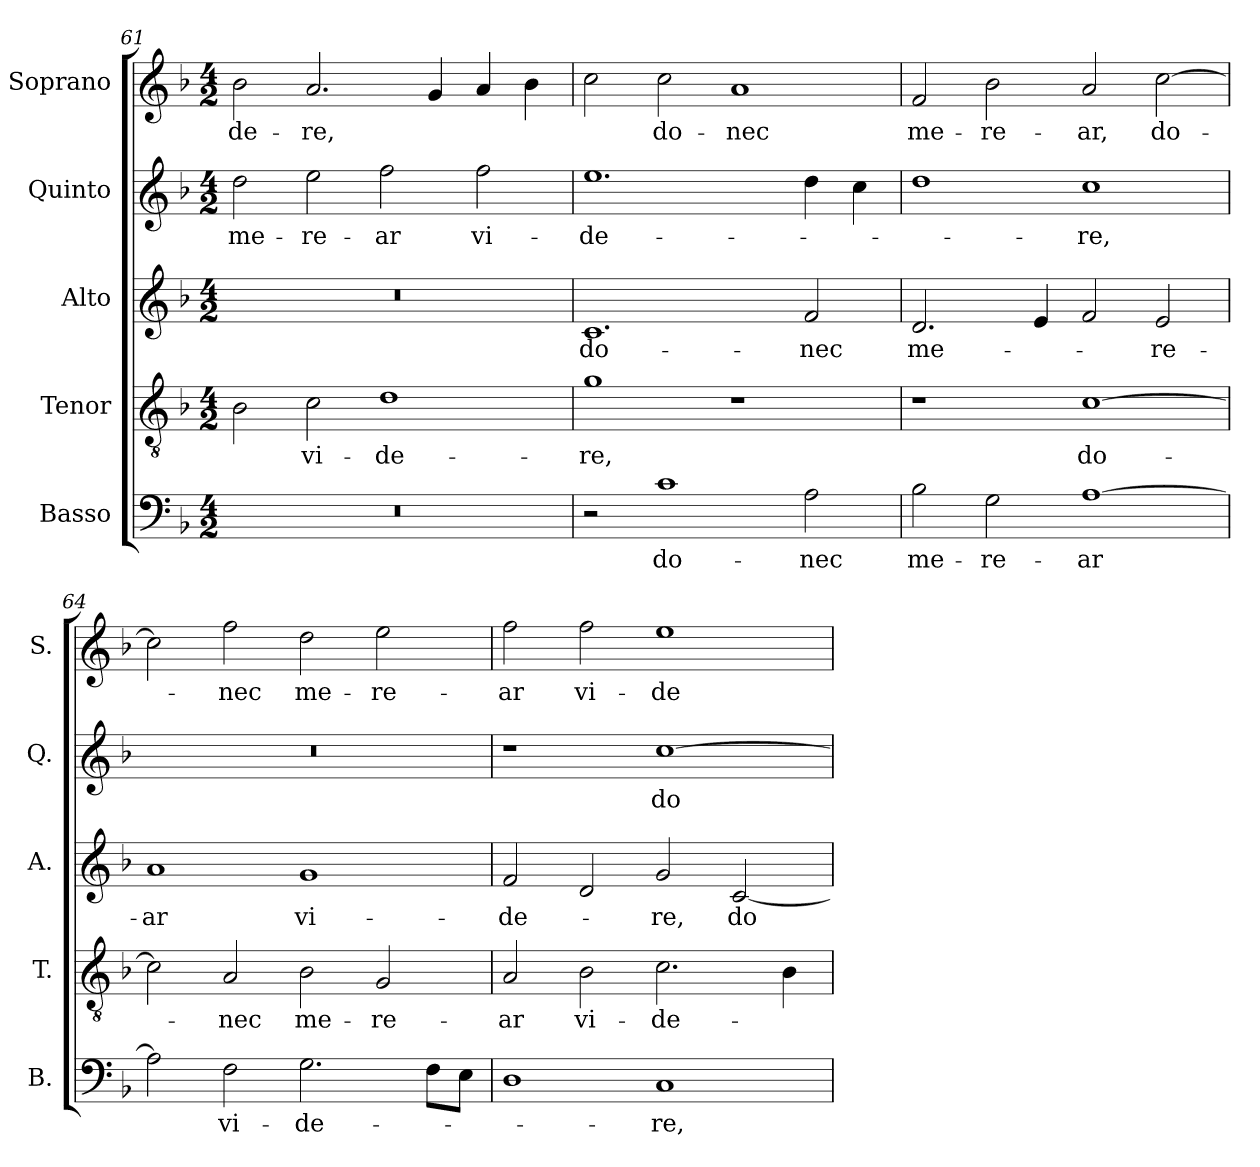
**kern	**text	**kern	**text	**kern	**text	**kern	**text	**kern	**text
*part5	*part5	*part4	*part4	*part3	*part3	*part2	*part2	*part1	*part1
*staff5	*staff5	*staff4	*staff4	*staff3	*staff3	*staff2	*staff2	*staff1	*staff1
*I"Basso	*	*I"Tenor	*	*I"Alto	*	*I"Quinto	*	*I"Soprano	*
*I'B.	*	*I'T.	*	*I'A.	*	*I'Q.	*	*I'S.	*
*clefF4	*	*clefGv2	*	*clefG2	*	*clefG2	*	*clefG2	*
*	*	*ITrd7c12	*	*	*	*	*	*	*
*k[b-]	*	*k[b-]	*	*k[b-]	*	*k[b-]	*	*k[b-]	*
*F:	*	*F:	*	*F:	*	*F:	*	*F:	*
*M4/2	*	*M4/2	*	*M4/2	*	*M4/2	*	*M4/2	*
=61	=61	=61	=61	=61	=61	=61	=61	=61	=61
!LO:N:vis=1	!	!	!	!LO:N:vis=1	!	!	!	!	!
!	!	!	!	!	!	!	!LO:LY:b:color=#000000	!	!
!	!	!	!	!	!	!	!	!	!LO:LY:b:color=#000000
0r	.	2BB-i\	.	0r	.	2ddi\	me-	2b-i\	-de-
!	!	!	!LO:LY:b:color=#000000	!	!	!	!	!	!
!	!	!	!	!	!	!	!LO:LY:b:color=#000000	!	!
!	!	!	!	!	!	!	!	!	!LO:LY:b:color=#000000
.	.	2Ci\	vi-	.	.	2eei\	-re-	2.ai/	-re,
!	!	!	!LO:LY:b:color=#000000	!	!	!	!	!	!
!	!	!	!	!	!	!	!LO:LY:b:color=#000000	!	!
.	.	1Di	-de-	.	.	2ffi\	-ar	.	.
.	.	.	.	.	.	.	.	4gi/	.
!	!	!	!	!	!	!	!LO:LY:b:color=#000000	!	!
.	.	.	.	.	.	2ffi\	vi-	4ai/	.
.	.	.	.	.	.	.	.	4b-i\	.
=62	=62	=62	=62	=62	=62	=62	=62	=62	=62
!	!	!	!LO:LY:b:color=#000000	!	!	!	!	!	!
!	!	!	!	!	!LO:LY:b:color=#000000	!	!	!	!
!	!	!	!	!	!	!	!LO:LY:b:color=#000000	!	!
2r	.	1Gi	-re,	1.ci	do-	1.eei	-de-	2cci\	.
!	!LO:LY:b:color=#000000	!	!	!	!	!	!	!	!
!	!	!	!	!	!	!	!	!	!LO:LY:b:color=#000000
1ci	do-	.	.	.	.	.	.	2cci\	do-
!	!	!	!	!	!	!	!	!	!LO:LY:b:color=#000000
.	.	1r	.	.	.	.	.	1ai	-nec
!	!LO:LY:b:color=#000000	!	!	!	!	!	!	!	!
!	!	!	!	!	!LO:LY:b:color=#000000	!	!	!	!
2Ai\	-nec	.	.	2fi/	-nec	4ddi\	.	.	.
.	.	.	.	.	.	4cci\	.	.	.
=63	=63	=63	=63	=63	=63	=63	=63	=63	=63
!	!LO:LY:b:color=#000000	!	!	!	!	!	!	!	!
!	!	!	!	!	!LO:LY:b:color=#000000	!	!	!	!
!	!	!	!	!	!	!	!	!	!LO:LY:b:color=#000000
2B-i\	me-	1r	.	2.di/	me-	1ddi	.	2fi/	me-
!	!LO:LY:b:color=#000000	!	!	!	!	!	!	!	!
!	!	!	!	!	!	!	!	!	!LO:LY:b:color=#000000
2Gi\	-re-	.	.	.	.	.	.	2b-i\	-re-
.	.	.	.	4ei/	.	.	.	.	.
!	!LO:LY:b:color=#000000	!	!	!	!	!	!	!	!
!	!	!	!LO:LY:b:color=#000000	!	!	!	!	!	!
!	!	!	!	!	!	!	!LO:LY:b:color=#000000	!	!
!	!	!	!	!	!	!	!	!	!LO:LY:b:color=#000000
[1Ai	-ar	[1Ci	do-	2fi/	.	1cci	-re,	2ai/	-ar,
!	!	!	!	!	!LO:LY:b:color=#000000	!	!	!	!
!	!	!	!	!	!	!	!	!	!LO:LY:b:color=#000000
.	.	.	.	2ei/	-re-	.	.	[2cci\	do-
!!LO:LB:g=z
=64	=64	=64	=64	=64	=64	=64	=64	=64	=64
!	!	!	!	!	!LO:LY:b:color=#000000	!LO:N:vis=1	!	!	!
2Ai\]	.	2Ci\]	.	1ai	-ar	0r	.	2cci\]	.
!	!LO:LY:b:color=#000000	!	!	!	!	!	!	!	!
!	!	!	!LO:LY:b:color=#000000	!	!	!	!	!	!
!	!	!	!	!	!	!	!	!	!LO:LY:b:color=#000000
2Fi\	vi-	2AAi/	-nec	.	.	.	.	2ffi\	-nec
!	!LO:LY:b:color=#000000	!	!	!	!	!	!	!	!
!	!	!	!LO:LY:b:color=#000000	!	!	!	!	!	!
!	!	!	!	!	!LO:LY:b:color=#000000	!	!	!	!
!	!	!	!	!	!	!	!	!	!LO:LY:b:color=#000000
2.Gi\	-de-	2BB-i\	me-	1gi	vi-	.	.	2ddi\	me-
!	!	!	!LO:LY:b:color=#000000	!	!	!	!	!	!
!	!	!	!	!	!	!	!	!	!LO:LY:b:color=#000000
.	.	2GGi/	-re-	.	.	.	.	2eei\	-re-
8Fi\L	.	.	.	.	.	.	.	.	.
8Ei\J	.	.	.	.	.	.	.	.	.
=65	=65	=65	=65	=65	=65	=65	=65	=65	=65
!	!	!	!LO:LY:b:color=#000000	!	!	!	!	!	!
!	!	!	!	!	!LO:LY:b:color=#000000	!	!	!	!
!	!	!	!	!	!	!	!	!	!LO:LY:b:color=#000000
1Di	.	2AAi/	-ar	2fi/	-de-	1r	.	2ffi\	-ar
!	!	!	!LO:LY:b:color=#000000	!	!	!	!	!	!
!	!	!	!	!	!	!	!	!	!LO:LY:b:color=#000000
.	.	2BB-i\	vi-	2di/	.	.	.	2ffi\	vi-
!	!LO:LY:b:color=#000000	!	!	!	!	!	!	!	!
!	!	!	!LO:LY:b:color=#000000	!	!	!	!	!	!
!	!	!	!	!	!LO:LY:b:color=#000000	!	!	!	!
!	!	!	!	!	!	!	!LO:LY:b:color=#000000	!	!
!	!	!	!	!	!	!	!	!	!LO:LY:b:color=#000000
1Ci	-re,	2.Ci\	-de-	2gi/	-re,	[1cci	do-	1eei	-de-
!	!	!	!	!	!LO:LY:b:color=#000000	!	!	!	!
.	.	.	.	[2ci/	do-	.	.	.	.
.	.	4BB-i\	.	.	.	.	.	.	.
=	=	=	=	=	=	=	=	=	=
*-	*-	*-	*-	*-	*-	*-	*-	*-	*-
